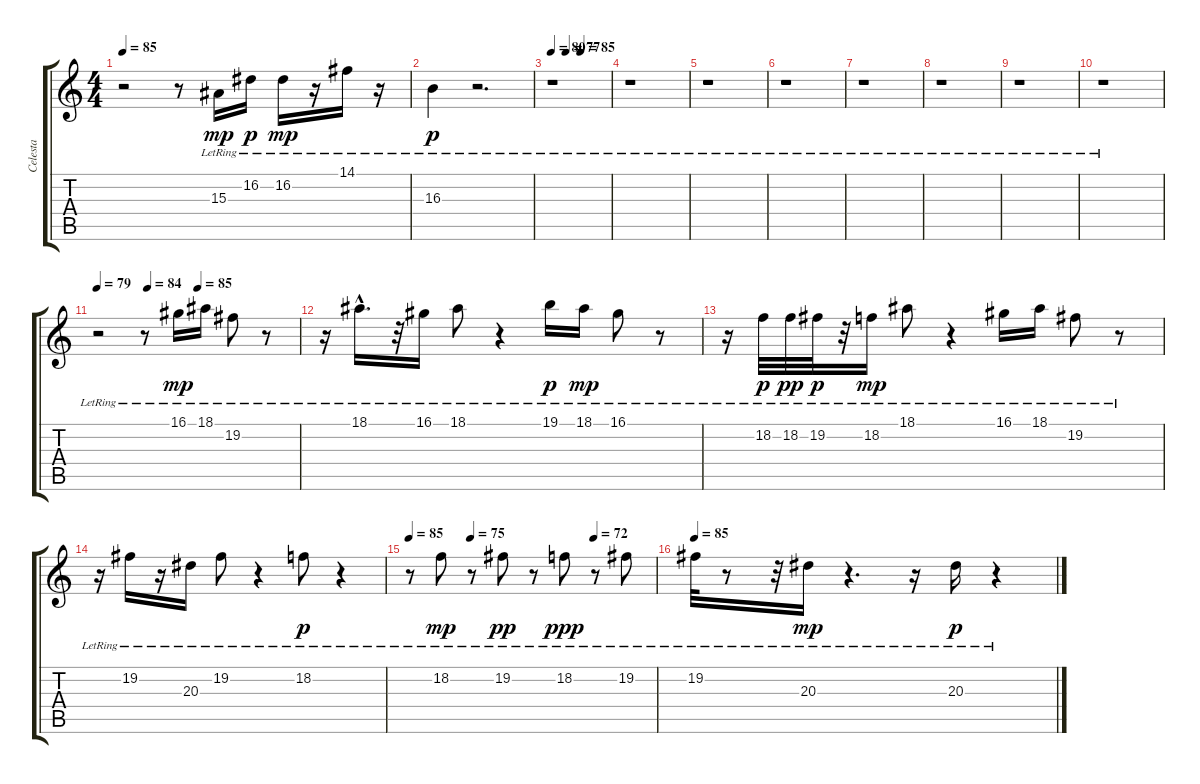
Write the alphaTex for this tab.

\track ("Celesta" "Celesta") {instrument vibraphone}
\staff {score tabs}
\tuning (E4 B3 G3 D3 A2 E2) {hide}
\ts (4 4)
\tempo 85
\clef g2
\ks c
r.2{dy mp} r.8 15.3{lr}.16 16.2{lr}.16{dy p} 16.2{lr}.16{dy mp} r.16 14.1{lr}.16 r.16 |
16.3{lr}.4{dy p} r.2{d} |
\tempo 80
\tempo (77 0.25)
\tempo (85 0.5)
r.1 |
r.1 |
r.1 |
r.1 |
r.1 |
r.1 |
r.1 |
r.1 |
\tempo 79
\tempo (84 0.25)
\tempo (85 0.5)
r.2 r.8 16.1{lr}.16{dy mp} 18.1{lr}.16 19.2{lr}.8 r.8 |
r.16 18.1{hac lr}.16{d} r.32 16.1{lr}.16 18.1{lr}.8 r.4 19.1{lr}.16{dy p} 18.1{lr}.16{dy mp} 16.1{lr}.8 r.8 |
r.16 18.2{lr}.32{dy p} 18.2{lr}.32{dy pp} 19.2{lr}.32{dy p} r.32 18.2{lr}.16{dy mp} 18.1{lr}.8 r.4 16.1{lr}.16 18.1{lr}.16 19.2{lr}.8 r.8 |
r.16 19.2{lr}.16 r.16 20.3{lr}.16 19.2{lr}.8 r.4 18.2{lr}.8{dy p} r.4 |
\tempo 85
\tempo (75 0.25)
\tempo (72 0.75)
r.8 18.2{lr}.8{dy mp} r.8 19.2{lr}.8{dy pp} r.8 18.2{lr}.8{dy ppp} r.8 19.2{lr}.8 |
\tempo 85
19.2{lr}.32 r.8 r.32 20.3{lr}.16{dy mp} r.4{d} r.16 20.3{lr}.16{dy p} r.4
